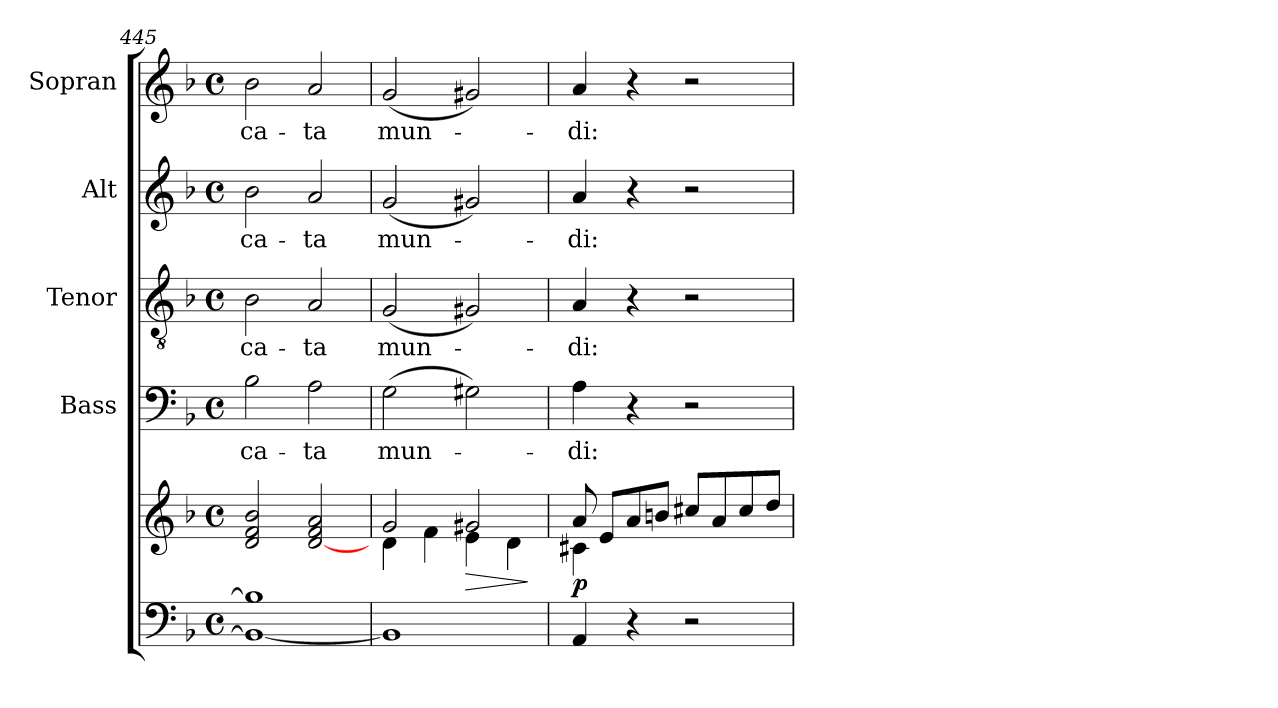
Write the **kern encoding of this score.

**kern	**kern	**dynam	**kern	**text	**kern	**text	**kern	**text	**kern	**text
*part5	*part5	*part5	*part4	*part4	*part3	*part3	*part2	*part2	*part1	*part1
*staff6	*staff5	*staff5/6	*staff4	*staff4	*staff3	*staff3	*staff2	*staff2	*staff1	*staff1
*	*	*	*I"Bass	*	*I"Tenor	*	*I"Alt	*	*I"Sopran	*
*	*	*	*I'B.	*	*I'T.	*	*I'A.	*	*I'S.	*
*clefF4	*clefG2	*	*clefF4	*	*clefGv2	*	*clefG2	*	*clefG2	*
*k[b-]	*k[b-]	*	*k[b-]	*	*k[b-]	*	*k[b-]	*	*k[b-]	*
*F:	*F:	*	*F:	*	*F:	*	*F:	*	*F:	*
*M4/4	*M4/4	*	*M4/4	*	*M4/4	*	*M4/4	*	*M4/4	*
*met(c)	*met(c)	*	*met(c)	*	*met(c)	*	*met(c)	*	*met(c)	*
=445	=445	=445	=445	=445	=445	=445	=445	=445	=445	=445
!	!	!	!	!LO:LY:b	!	!LO:LY:b	!	!LO:LY:b	!	!LO:LY:b
1BB-_ 1B-]	2d/ 2f/ 2b-/	.	2B-\	-ca-	2B-\	-ca-	2b-\	-ca-	2b-\	-ca-
!	!	!	!	!LO:LY:b	!	!LO:LY:b	!	!LO:LY:b	!	!LO:LY:b
.	[2d/ 2f/ 2a/	.	2A\	-ta	2A/	-ta	2a/	-ta	2a/	-ta
=446	=446	=446	=446	=446	=446	=446	=446	=446	=446	=446
*	*^	*	*	*	*	*	*	*	*	*
!	!	!	!	!	!LO:LY:b	!	!LO:LY:b	!	!LO:LY:b	!	!LO:LY:b
1BB-]	2g/	4d\	.	(>2G\	mun-	(<2G/	mun-	(<2g/	mun-	(<2g/	mun-
.	.	4f\	.	.	.	.	.	.	.	.	.
!	!	!	!LO:HP:b	!	!	!	!	!	!	!	!
.	2g#X/	4e\	>	2G#X\)	.	2G#X/)	.	2g#X/)	.	2g#X/)	.
.	.	4d\	.	.	.	.	.	.	.	.	.
*	*v	*v	*	*	*	*	*	*	*	*	*
.	.	]	.	.	.	.	.	.	.	.
=447	=447	=447	=447	=447	=447	=447	=447	=447	=447	=447
*	*^	*	*	*	*	*	*	*	*	*
!	!	!	!LO:DY:b	!	!LO:LY:b	!	!LO:LY:b	!	!LO:LY:b	!	!LO:LY:b
4AA/	8a/	4c#X\	p	4A\	-di:	4A/	-di:	4a/	-di:	4a/	-di:
.	8e/L	.	.	.	.	.	.	.	.	.	.
4r	8a/	2.ryy	.	4r	.	4r	.	4r	.	4r	.
.	8bn/J	.	.	.	.	.	.	.	.	.	.
2r	8cc#X/L	.	.	2r	.	2r	.	2r	.	2r	.
.	8a/	.	.	.	.	.	.	.	.	.	.
.	8cc#/	.	.	.	.	.	.	.	.	.	.
.	8dd/J	.	.	.	.	.	.	.	.	.	.
*	*v	*v	*	*	*	*	*	*	*	*	*
=	=	=	=	=	=	=	=	=	=	=
*-	*-	*-	*-	*-	*-	*-	*-	*-	*-	*-
